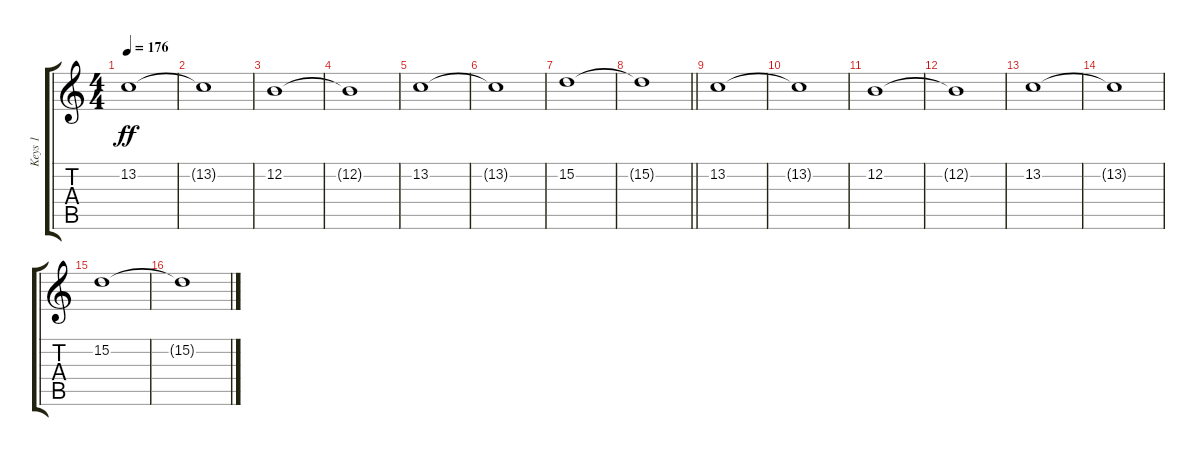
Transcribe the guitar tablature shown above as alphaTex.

\track ("Keys 1" "Keys 1") {instrument choiraahs}
\staff {score tabs}
\tuning (E4 B3 G3 D3 A2 E2) {hide}
\ts (4 4)
\section ("" "")
\tempo 176
\clef g2
\ks c
13.2.1{dy ff} |
13.2{t}.1 |
12.2.1 |
12.2{t}.1 |
13.2.1 |
13.2{t}.1 |
15.2.1 |
\barLineRight lightlight
15.2{t}.1 |
\section ("" "")
13.2.1 |
13.2{t}.1 |
12.2.1 |
12.2{t}.1 |
13.2.1 |
13.2{t}.1 |
15.2.1 |
15.2{t}.1
